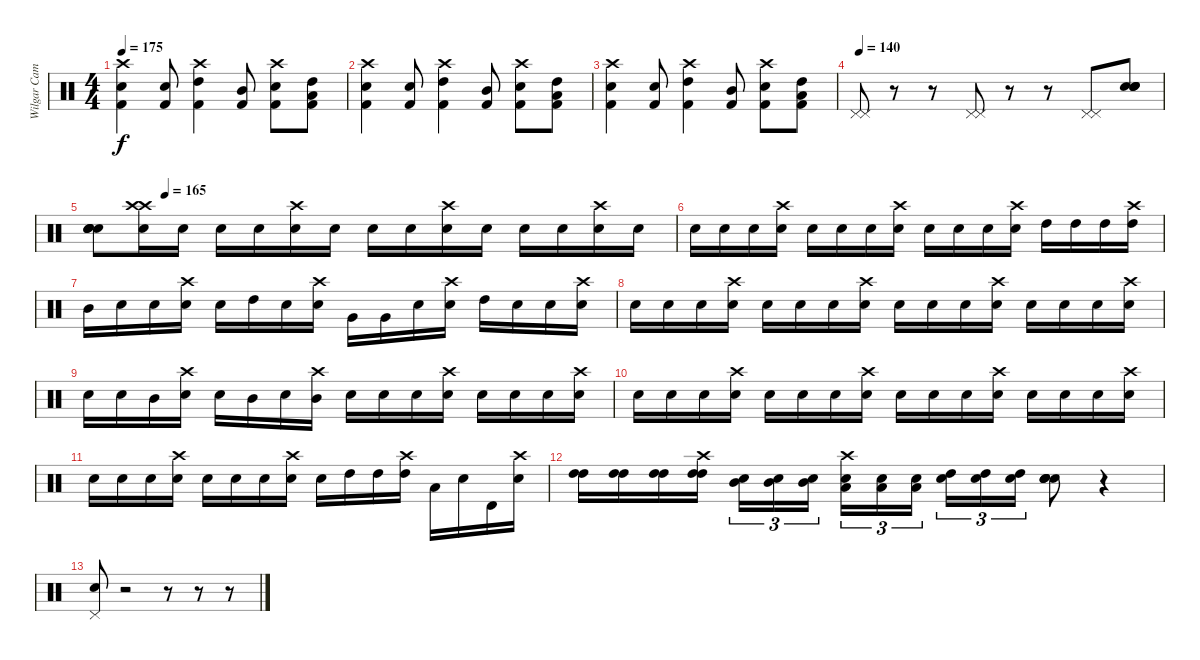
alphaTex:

\track ("Wilgar Campbell" "Wilgar Cam") {instrument percussion}
\staff {score}
\articulation defaults
\ts (4 4)
\tempo 175
\clef neutral
\ks c
("Crash high (hit)" "Electric Snare (hit)" "Kick (hit) 2").4{dy f} ("Snare (hit) 2" "Kick (hit) 2").8 ("Crash high (hit)" "High Tom (hit)" "Kick (hit) 2").4 ("Mid Tom (hit)" "Kick (hit) 2").8 ("Crash high (hit)" "Electric Snare (hit)" "Kick (hit) 2").8 ("High Tom (hit)" "Kick (hit) 2" "Low Tom (hit)").8 |
("Crash high (hit)" "Electric Snare (hit)" "Kick (hit) 2").4 ("Snare (hit) 2" "Kick (hit) 2").8 ("Crash high (hit)" "High Tom (hit)" "Kick (hit) 2").4 ("Mid Tom (hit)" "Kick (hit) 2").8 ("Crash high (hit)" "Electric Snare (hit)" "Kick (hit) 2").8 ("High Tom (hit)" "Kick (hit) 2" "Low Tom (hit)").8 |
("Crash high (hit)" "Electric Snare (hit)" "Kick (hit) 2").4 ("Snare (hit) 2" "Kick (hit) 2").8 ("Crash high (hit)" "High Tom (hit)" "Kick (hit) 2").4 ("Mid Tom (hit)" "Kick (hit) 2").8 ("Crash high (hit)" "Electric Snare (hit)" "Kick (hit) 2").8 ("High Tom (hit)" "Kick (hit) 2" "Low Tom (hit)").8 |
\tempo 140
("Pedal Hi-Hat (hit)" "Pedal Hi-Hat (hit)").8 r.8 r.8 ("Pedal Hi-Hat (hit)" "Pedal Hi-Hat (hit)").8 r.8 r.8 ("Pedal Hi-Hat (hit)" "Pedal Hi-Hat (hit)").8 ("Electric Snare (hit)" "Electric Snare (hit)" "Electric Snare (hit)" "Snare (hit) 2").8 |
\tempo (165 0.125)
("Electric Snare (hit)" "Electric Snare (hit)" "Electric Snare (hit)" "Snare (hit) 2").8 ("Crash high (hit)" "Crash high (hit)" "Snare (hit) 2").16 "Snare (hit) 2".16 "Snare (hit) 2".16 "Snare (hit) 2".16 ("Crash high (hit)" "Snare (hit) 2").16 "Snare (hit) 2".16 "Snare (hit) 2".16 "Snare (hit) 2".16 ("Crash high (hit)" "Snare (hit) 2").16 "Snare (hit) 2".16 "Snare (hit) 2".16 "Snare (hit) 2".16 ("Crash high (hit)" "Snare (hit) 2").16 "Snare (hit) 2".16 |
"Snare (hit) 2".16 "Snare (hit) 2".16 "Snare (hit) 2".16 ("Crash high (hit)" "Electric Snare (hit)").16 "Electric Snare (hit)".16 "Electric Snare (hit)".16 "Electric Snare (hit)".16 ("Crash high (hit)" "Electric Snare (hit)").16 "Snare (hit) 2".16 "Snare (hit) 2".16 "Snare (hit) 2".16 ("Crash high (hit)" "Electric Snare (hit)").16 "High Tom (hit)".16 "High Tom (hit)".16 "High Tom (hit)".16 ("Crash high (hit)" "High Tom (hit)").16 |
"Mid Tom (hit)".16 "Electric Snare (hit)".16 "Snare (hit) 2".16 ("Crash high (hit)" "Electric Snare (hit)").16 "Snare (hit) 2".16 "High Tom (hit)".16 "Electric Snare (hit)".16 ("Crash high (hit)" "Snare (hit) 2").16 "Very Low Tom (hit)".16 "Very Low Tom (hit)".16 "Snare (hit) 2".16 ("Crash high (hit)" "Electric Snare (hit)").16 "High Tom (hit)".16 "Electric Snare (hit)".16 "Electric Snare (hit)".16 ("Crash high (hit)" "Electric Snare (hit)").16 |
"Snare (hit) 2".16 "Snare (hit) 2".16 "Snare (hit) 2".16 ("Crash high (hit)" "Snare (hit) 2").16 "Snare (hit) 2".16 "Snare (hit) 2".16 "Snare (hit) 2".16 ("Crash high (hit)" "Snare (hit) 2").16 "Snare (hit) 2".16 "Snare (hit) 2".16 "Snare (hit) 2".16 ("Crash high (hit)" "Snare (hit) 2").16 "Snare (hit) 2".16 "Snare (hit) 2".16 "Snare (hit) 2".16 ("Crash high (hit)" "Snare (hit) 2").16 |
"Electric Snare (hit)".16 "Snare (hit) 2".16 "Mid Tom (hit)".16 ("Crash high (hit)" "Electric Snare (hit)").16 "Snare (hit) 2".16 "Mid Tom (hit)".16 "Snare (hit) 2".16 ("Crash high (hit)" "Mid Tom (hit)").16 "Electric Snare (hit)".16 "Snare (hit) 2".16 "Electric Snare (hit)".16 ("Crash high (hit)" "Snare (hit) 2").16 "Electric Snare (hit)".16 "Snare (hit) 2".16 "Electric Snare (hit)".16 ("Crash high (hit)" "Snare (hit) 2").16 |
"Electric Snare (hit)".16 "Snare (hit) 2".16 "Electric Snare (hit)".16 ("Crash high (hit)" "Electric Snare (hit)").16 "Electric Snare (hit)".16 "Electric Snare (hit)".16 "Electric Snare (hit)".16 ("Crash high (hit)" "Snare (hit) 2").16 "Electric Snare (hit)".16 "Electric Snare (hit)".16 "Electric Snare (hit)".16 ("Crash high (hit)" "Snare (hit) 2").16 "Snare (hit) 2".16 "Electric Snare (hit)".16 "Electric Snare (hit)".16 ("Crash high (hit)" "Snare (hit) 2").16 |
"Electric Snare (hit)".16 "Snare (hit) 2".16 "Electric Snare (hit)".16 ("Crash high (hit)" "Snare (hit) 2").16 "Electric Snare (hit)".16 "Snare (hit) 2".16 "Electric Snare (hit)".16 ("Crash high (hit)" "Snare (hit) 2").16 "Electric Snare (hit)".16 "High Tom (hit)".16 "High Tom (hit)".16 ("Crash high (hit)" "High Tom (hit)").16 "Low Floor Tom (hit)".16 "Electric Snare (hit)".16 "Timbale high (hit)".16 ("Crash high (hit)" "Electric Snare (hit)").16 |
("High Tom (hit)" "High Tom (hit)").16 ("High Tom (hit)" "High Tom (hit)").16 ("High Tom (hit)" "High Tom (hit)").16 ("Crash high (hit)" "High Tom (hit)" "High Tom (hit)").16 ("Mid Tom (hit)" "Snare (hit) 2").16{tu (3 2)} ("Mid Tom (hit)" "Snare (hit) 2").16{tu (3 2)} ("Mid Tom (hit)" "Snare (hit) 2").16{tu (3 2)} ("Crash high (hit)" "Low Tom (hit)" "Snare (hit) 2").16{tu (3 2)} ("Low Tom (hit)" "Snare (hit) 2").16{tu (3 2)} ("Low Tom (hit)" "Snare (hit) 2").16{tu (3 2)} ("High Tom (hit)" "Snare (hit) 2").16{tu (3 2)} ("High Tom (hit)" "Snare (hit) 2").16{tu (3 2)} ("High Tom (hit)" "Snare (hit) 2").16{tu (3 2)} ("Electric Snare (hit)" "Electric Snare (hit)" "Snare (hit) 2" "Snare (hit) 2").8 r.4 |
("Electric Snare (hit)" "Pedal Hi-Hat (hit)").8 r.2 r.8 r.8 r.8
